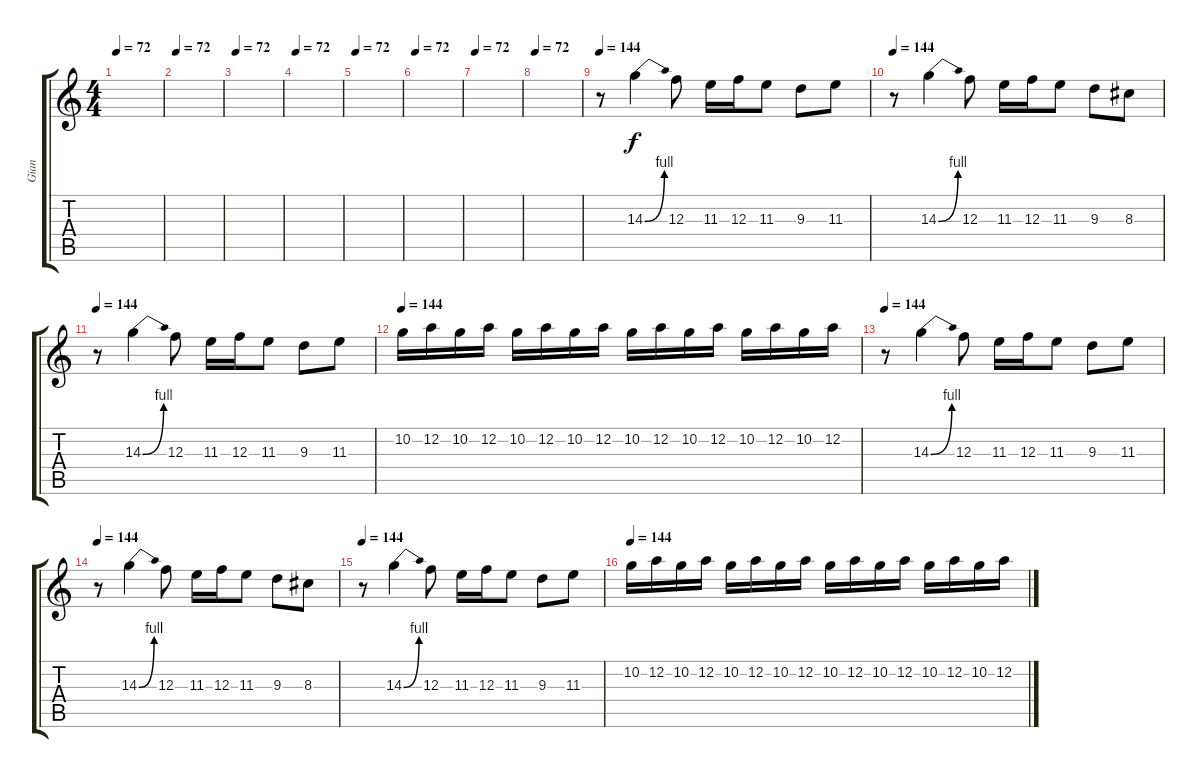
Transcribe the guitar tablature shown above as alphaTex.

\track ("Gian" "Gian") {instrument distortionguitar}
\staff {score tabs}
\tuning (D4 A3 F3 C3 G2 D2) {hide}
\ts (4 4)
\tempo 72
\clef g2
\ks c
|
\tempo 72
|
\tempo 72
|
\tempo 72
|
\tempo 72
|
\tempo 72
|
\tempo 72
|
\tempo 72
|
\tempo 144
r.8 14.3{be (bend 0 0 60 4)}.4 12.3.8 11.3.16 12.3.16 11.3.8 9.3.8 11.3.8 |
\tempo 144
r.8 14.3{be (bend 0 0 60 4)}.4 12.3.8 11.3.16 12.3.16 11.3.8 9.3.8 8.3.8 |
\tempo 144
r.8 14.3{be (bend 0 0 60 4)}.4 12.3.8 11.3.16 12.3.16 11.3.8 9.3.8 11.3.8 |
\tempo 144
10.2.16 12.2.16 10.2.16 12.2.16 10.2.16 12.2.16 10.2.16 12.2.16 10.2.16 12.2.16 10.2.16 12.2.16 10.2.16 12.2.16 10.2.16 12.2.16 |
\tempo 144
r.8 14.3{be (bend 0 0 60 4)}.4 12.3.8 11.3.16 12.3.16 11.3.8 9.3.8 11.3.8 |
\tempo 144
r.8 14.3{be (bend 0 0 60 4)}.4 12.3.8 11.3.16 12.3.16 11.3.8 9.3.8 8.3.8 |
\tempo 144
r.8 14.3{be (bend 0 0 60 4)}.4 12.3.8 11.3.16 12.3.16 11.3.8 9.3.8 11.3.8 |
\tempo 144
10.2.16 12.2.16 10.2.16 12.2.16 10.2.16 12.2.16 10.2.16 12.2.16 10.2.16 12.2.16 10.2.16 12.2.16 10.2.16 12.2.16 10.2.16 12.2.16
